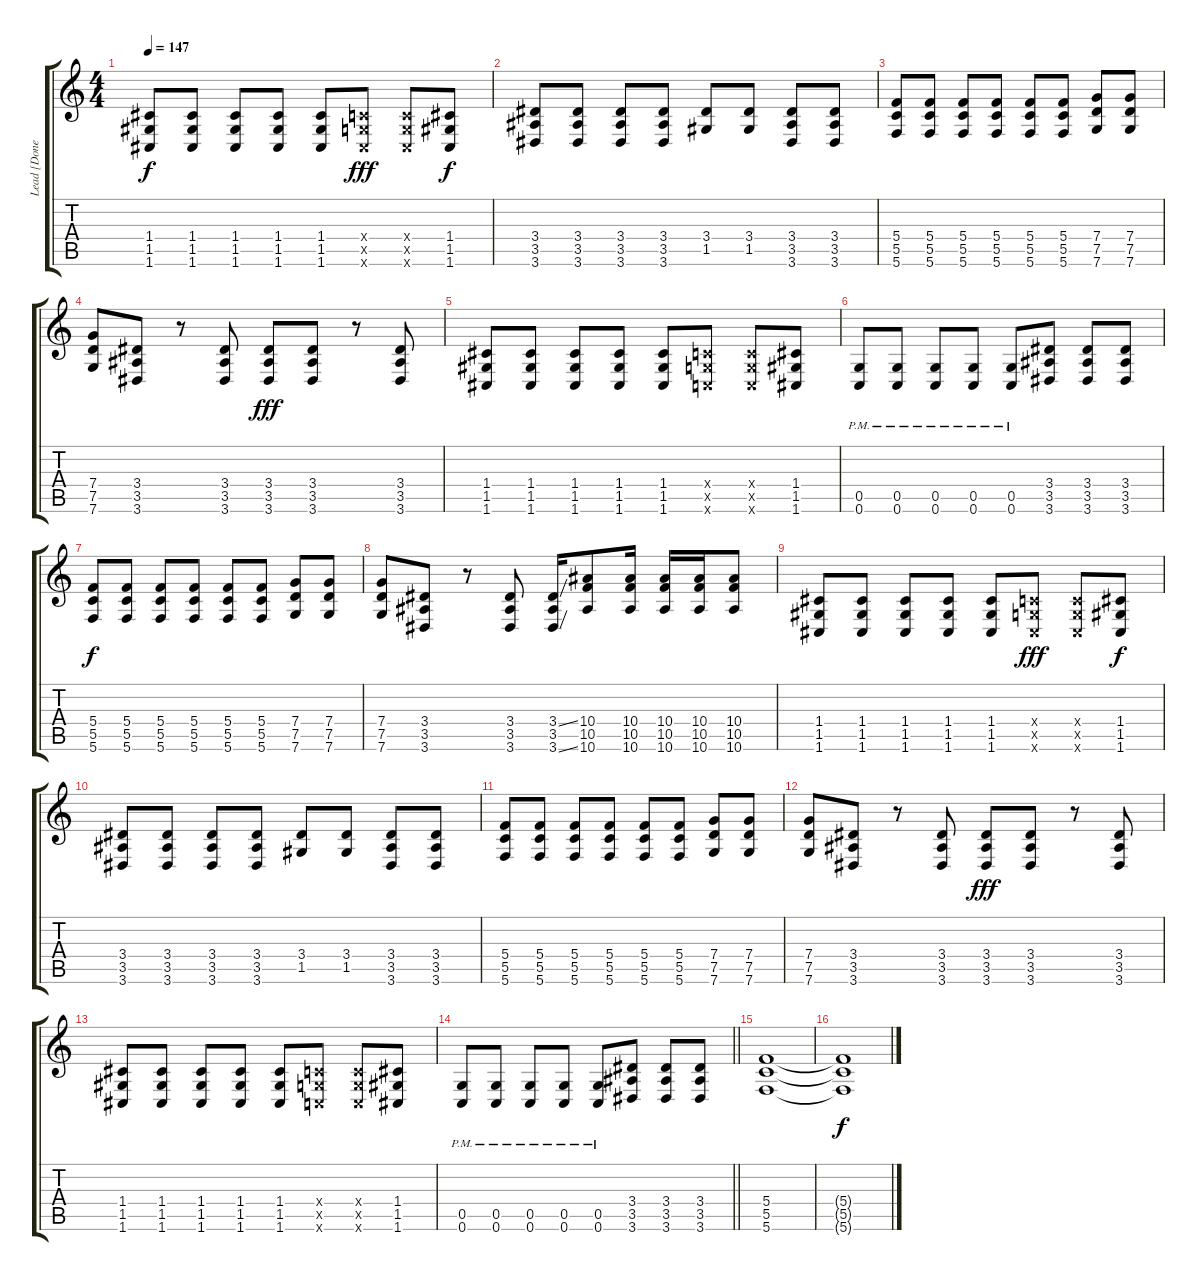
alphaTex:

\track ("Lead [Donegan]" "Lead [Done") {instrument distortionguitar}
\staff {score tabs}
\tuning (D4 A3 F3 C3 G2 C2) {hide}
\ts (4 4)
\tempo 147
\clef g2
\ks c
(1.4 1.5 1.6).8{dy f} (1.4 1.5 1.6).8 (1.4 1.5 1.6).8 (1.4 1.5 1.6).8 (1.4 1.5 1.6).8 (0.4{x} 0.5{x} 1.6{x}).8{dy fff} (0.4{x} 0.5{x} 1.6{x}).8 (1.4 1.5 1.6).8{dy f} |
(3.4 3.5 3.6).8 (3.4 3.5 3.6).8 (3.4 3.5 3.6).8 (3.4 3.5 3.6).8 (3.4 1.5).8 (3.4 1.5).8 (3.4 3.5 3.6).8 (3.4 3.5 3.6).8 |
(5.4 5.5 5.6).8 (5.4 5.5 5.6).8 (5.4 5.5 5.6).8 (5.4 5.5 5.6).8 (5.4 5.5 5.6).8 (5.4 5.5 5.6).8 (7.4 7.5 7.6).8 (7.4 7.5 7.6).8 |
(7.4 7.5 7.6).8 (3.4 3.5 3.6).8 r.8 (3.4 3.5 3.6).8 (3.4 3.5 3.6).8{dy fff} (3.4 3.5 3.6).8 r.8 (3.4 3.5 3.6).8 |
(1.4 1.5 1.6).8 (1.4 1.5 1.6).8 (1.4 1.5 1.6).8 (1.4 1.5 1.6).8 (1.4 1.5 1.6).8 (0.4{x} 0.5{x} 0.6{x}).8 (0.4{x} 0.5{x} 0.6{x}).8 (1.4 1.5 1.6).8 |
(0.5{pm} 0.6{pm}).8 (0.5{pm} 0.6{pm}).8 (0.5{pm} 0.6{pm}).8 (0.5{pm} 0.6{pm}).8 (0.5{pm} 0.6{pm}).8 (3.4 3.5 3.6).8 (3.4 3.5 3.6).8 (3.4 3.5 3.6).8 |
(5.4 5.5 5.6).8{dy f} (5.4 5.5 5.6).8 (5.4 5.5 5.6).8 (5.4 5.5 5.6).8 (5.4 5.5 5.6).8 (5.4 5.5 5.6).8 (7.4 7.5 7.6).8 (7.4 7.5 7.6).8 |
(7.4 7.5 7.6).8 (3.4 3.5 3.6).8 r.8 (3.4 3.5 3.6).8 (3.4{ss} 3.5 3.6{ss}).16 (10.4 10.5 10.6).8 (10.4 10.5 10.6).16 (10.4 10.5 10.6).16 (10.4 10.5 10.6).16 (10.4 10.5 10.6).8 |
(1.4 1.5 1.6).8 (1.4 1.5 1.6).8 (1.4 1.5 1.6).8 (1.4 1.5 1.6).8 (1.4 1.5 1.6).8 (0.4{x} 0.5{x} 1.6{x}).8{dy fff} (0.4{x} 0.5{x} 1.6{x}).8 (1.4 1.5 1.6).8{dy f} |
(3.4 3.5 3.6).8 (3.4 3.5 3.6).8 (3.4 3.5 3.6).8 (3.4 3.5 3.6).8 (3.4 1.5).8 (3.4 1.5).8 (3.4 3.5 3.6).8 (3.4 3.5 3.6).8 |
(5.4 5.5 5.6).8 (5.4 5.5 5.6).8 (5.4 5.5 5.6).8 (5.4 5.5 5.6).8 (5.4 5.5 5.6).8 (5.4 5.5 5.6).8 (7.4 7.5 7.6).8 (7.4 7.5 7.6).8 |
(7.4 7.5 7.6).8 (3.4 3.5 3.6).8 r.8 (3.4 3.5 3.6).8 (3.4 3.5 3.6).8{dy fff} (3.4 3.5 3.6).8 r.8 (3.4 3.5 3.6).8 |
(1.4 1.5 1.6).8 (1.4 1.5 1.6).8 (1.4 1.5 1.6).8 (1.4 1.5 1.6).8 (1.4 1.5 1.6).8 (0.4{x} 0.5{x} 0.6{x}).8 (0.4{x} 0.5{x} 0.6{x}).8 (1.4 1.5 1.6).8 |
\barLineRight lightlight
(0.5{pm} 0.6{pm}).8 (0.5{pm} 0.6{pm}).8 (0.5{pm} 0.6{pm}).8 (0.5{pm} 0.6{pm}).8 (0.5{pm} 0.6{pm}).8 (3.4 3.5 3.6).8 (3.4 3.5 3.6).8 (3.4 3.5 3.6).8 |
(5.4 5.5 5.6).1 |
(5.4{t} 5.5{t} 5.6{t}).1{dy f}
